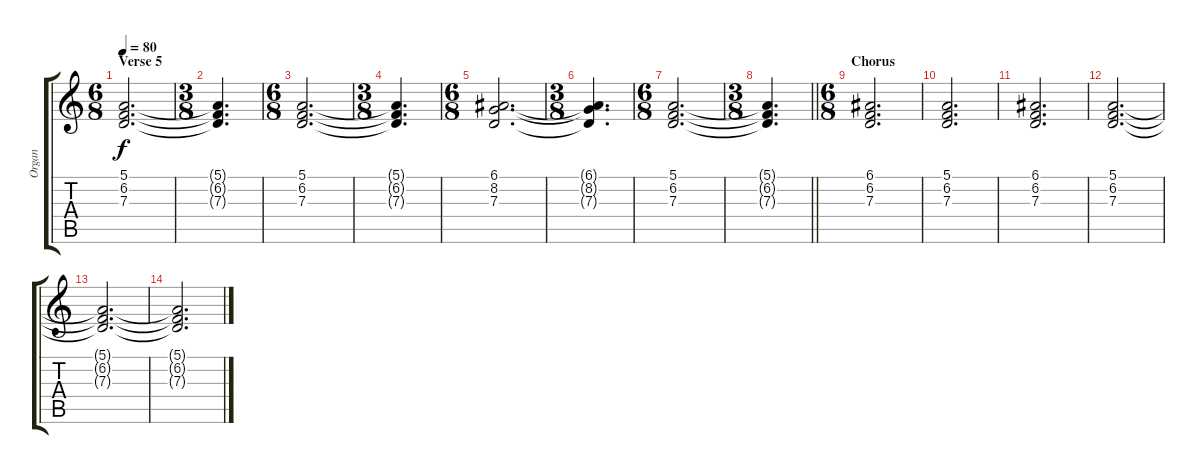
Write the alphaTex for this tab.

\track ("Organ" "Organ") {instrument percussiveorgan}
\staff {score tabs}
\tuning (E4 B3 G3 D3 A2 E2) {hide}
\ts (6 8)
\section ("" "Verse 5")
\tempo 80
\clef g2
\ks c
(5.1 6.2 7.3).2{d dy f} |
\ts (3 8)
(5.1{t} 6.2{t} 7.3{t}).4{d} |
\ts (6 8)
(5.1 6.2 7.3).2{d} |
\ts (3 8)
(5.1{t} 6.2{t} 7.3{t}).4{d} |
\ts (6 8)
(6.1 8.2 7.3).2{d} |
\ts (3 8)
(6.1{t} 8.2{t} 7.3{t}).4{d} |
\ts (6 8)
(5.1 6.2 7.3).2{d} |
\ts (3 8)
\barLineRight lightlight
(5.1{t} 6.2{t} 7.3{t}).4{d} |
\ts (6 8)
\section ("" "Chorus")
(6.1 6.2 7.3).2{d} |
(5.1 6.2 7.3).2{d} |
(6.1 6.2 7.3).2{d} |
(5.1 6.2 7.3).2{d} |
(5.1{t} 6.2{t} 7.3{t}).2{d} |
(5.1{t} 6.2{t} 7.3{t}).2{d}
